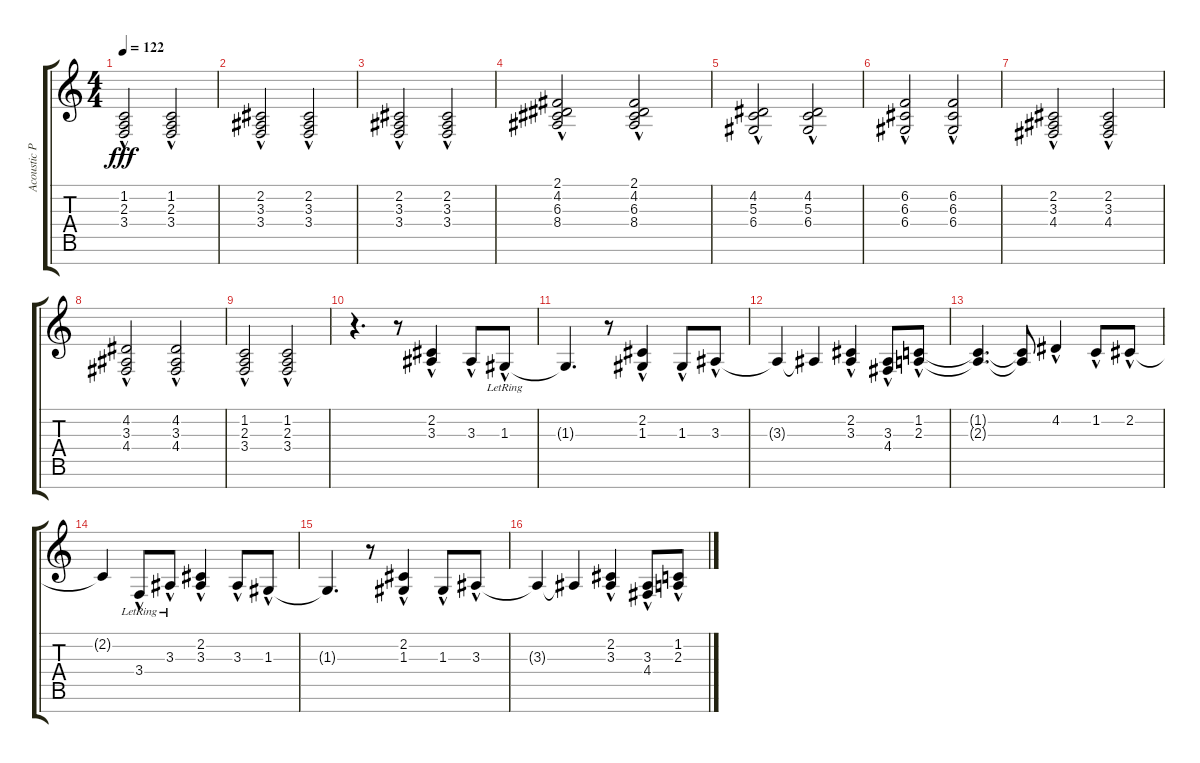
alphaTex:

\track ("Acoustic Piano (Staff 1)" "Acoustic P") {instrument brightacousticpiano}
\staff {score tabs}
\tuning (E4 B3 G3 D3 A2 E2 B1) {hide}
\ts (4 4)
\tempo 122
\clef g2
\ks c
(1.2{hac} 2.3{hac} 3.4{hac}).2{dy fff} (1.2{hac} 2.3{hac} 3.4{hac}).2 |
(2.2{hac} 3.3{hac} 3.4{hac}).2 (2.2{hac} 3.3{hac} 3.4{hac}).2 |
(2.2{hac} 3.3{hac} 3.4{hac}).2 (2.2{hac} 3.3{hac} 3.4{hac}).2 |
(2.1{hac} 4.2{hac} 6.3{hac} 8.4{hac}).2 (2.1{hac} 4.2{hac} 6.3{hac} 8.4{hac}).2 |
(4.2{hac} 5.3{hac} 6.4{hac}).2 (4.2{hac} 5.3{hac} 6.4{hac}).2 |
(6.2{hac} 6.3{hac} 6.4{hac}).2 (6.2{hac} 6.3{hac} 6.4{hac}).2 |
(2.2{hac} 3.3{hac} 4.4{hac}).2 (2.2{hac} 3.3{hac} 4.4{hac}).2 |
(4.2{hac} 3.3{hac} 4.4{hac}).2 (4.2{hac} 3.3{hac} 4.4{hac}).2 |
(1.2{hac} 2.3{hac} 3.4{hac}).2 (1.2{hac} 2.3{hac} 3.4{hac}).2 |
r.4{d} r.8 (2.2{hac} 3.3{hac}).4 3.3{hac}.8 1.3{hac lr}.8 |
1.3{t}.4{d} r.8 (2.2{hac} 1.3{hac}).4 1.3{hac}.8 3.3{hac}.8 |
3.3{t}.4 3.3{t}.4 (2.2{hac} 3.3{hac}).4 (3.3{hac} 4.4{hac}).8 (1.2{hac} 2.3{hac}).8 |
(1.2{t} 2.3{t}).4{d} (1.2{t} 2.3{t}).8 4.2{hac}.4 1.2{hac}.8 2.2{hac}.8 |
2.2{t}.4 3.4{hac lr}.8 3.3{hac lr}.8 (2.2{hac} 3.3{hac}).4 3.3{hac}.8 1.3{hac}.8 |
1.3{t}.4{d} r.8 (2.2{hac} 1.3{hac}).4 1.3{hac}.8 3.3{hac}.8 |
3.3{t}.4 3.3{t}.4 (2.2{hac} 3.3{hac}).4 (3.3{hac} 4.4{hac}).8 (1.2{hac} 2.3{hac}).8
